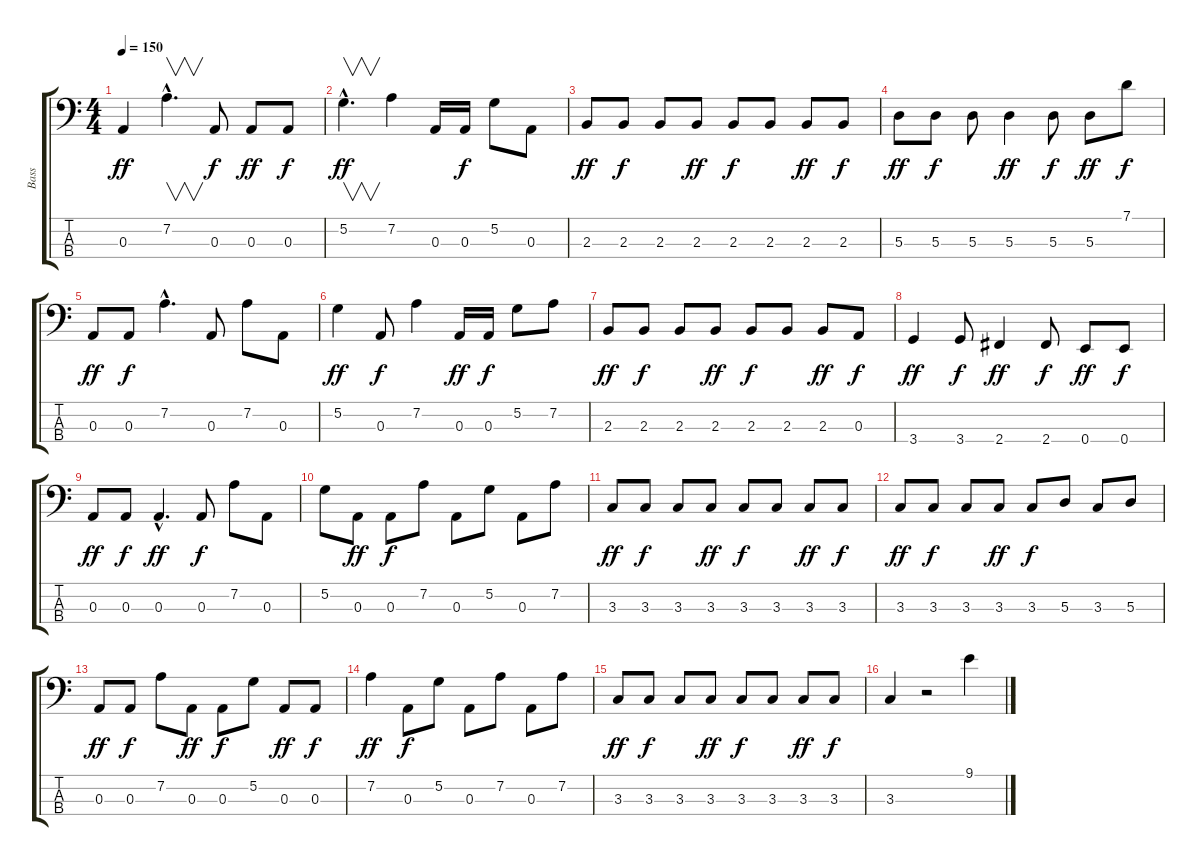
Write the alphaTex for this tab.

\track ("Bass" "Bass") {instrument electricbassfinger}
\staff {score tabs}
\tuning (G2 D2 A1 E1) {hide}
\ts (4 4)
\tempo 150
\clef f4
\ks c
0.3.4{dy ff} 7.2{hac}.4{v d} 0.3.8{dy f} 0.3.8{dy ff} 0.3.8{dy f} |
5.2{hac}.4{v d dy ff} 7.2.4 0.3.16 0.3.16{dy f} 5.2.8 0.3.8 |
2.3.8{dy ff} 2.3.8{dy f} 2.3.8 2.3.8{dy ff} 2.3.8{dy f} 2.3.8 2.3.8{dy ff} 2.3.8{dy f} |
5.3.8{dy ff} 5.3.8{dy f} 5.3.8 5.3.4{dy ff} 5.3.8{dy f} 5.3.8{dy ff} 7.1.8{dy f} |
0.3.8{dy ff} 0.3.8{dy f} 7.2{hac}.4{d} 0.3.8 7.2.8 0.3.8 |
5.2.4{dy ff} 0.3.8{dy f} 7.2.4 0.3.16{dy ff} 0.3.16{dy f} 5.2.8 7.2.8 |
2.3.8{dy ff} 2.3.8{dy f} 2.3.8 2.3.8{dy ff} 2.3.8{dy f} 2.3.8 2.3.8{dy ff} 0.3.8{dy f} |
3.4.4{dy ff} 3.4.8{dy f} 2.4.4{dy ff} 2.4.8{dy f} 0.4.8{dy ff} 0.4.8{dy f} |
0.3.8{dy ff} 0.3.8{dy f} 0.3{hac}.4{d dy ff} 0.3.8{dy f} 7.2.8 0.3.8 |
5.2.8 0.3.8{dy ff} 0.3.8{dy f} 7.2.8 0.3.8 5.2.8 0.3.8 7.2.8 |
3.3.8{dy ff} 3.3.8{dy f} 3.3.8 3.3.8{dy ff} 3.3.8{dy f} 3.3.8 3.3.8{dy ff} 3.3.8{dy f} |
3.3.8{dy ff} 3.3.8{dy f} 3.3.8 3.3.8{dy ff} 3.3.8{dy f} 5.3.8 3.3.8 5.3.8 |
0.3.8{dy ff} 0.3.8{dy f} 7.2.8 0.3.8{dy ff} 0.3.8{dy f} 5.2.8 0.3.8{dy ff} 0.3.8{dy f} |
7.2.4{dy ff} 0.3.8{dy f} 5.2.8 0.3.8 7.2.8 0.3.8 7.2.8 |
3.3.8{dy ff} 3.3.8{dy f} 3.3.8 3.3.8{dy ff} 3.3.8{dy f} 3.3.8 3.3.8{dy ff} 3.3.8{dy f} |
3.3.4 r.2 9.1.4
